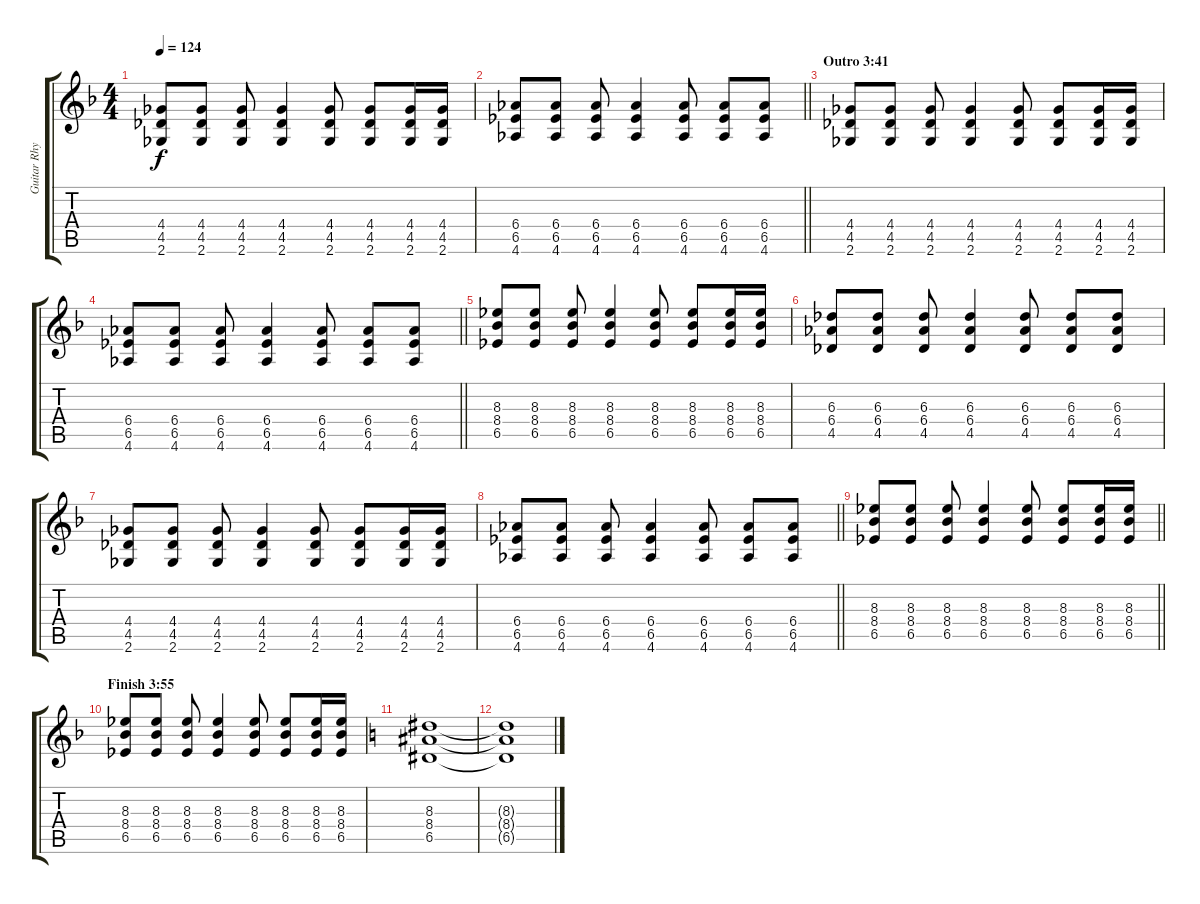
\track ("Guitar Rhythm" "Guitar Rhy") {instrument electricguitarclean}
\staff {score tabs}
\tuning (E4 B3 G3 D3 A2 E2) {hide}
\ts (4 4)
\tempo 124
\clef g2
\ks f
(4.4 4.5 2.6).8{dy f} (4.4 4.5 2.6).8 (4.4 4.5 2.6).8 (4.4 4.5 2.6).4 (4.4 4.5 2.6).8 (4.4 4.5 2.6).8 (4.4 4.5 2.6).16 (4.4 4.5 2.6).16 |
\barLineRight lightlight
(6.4 6.5 4.6).8 (6.4 6.5 4.6).8 (6.4 6.5 4.6).8 (6.4 6.5 4.6).4 (6.4 6.5 4.6).8 (6.4 6.5 4.6).8 (6.4 6.5 4.6).8 |
\section ("" "Outro 3:41")
(4.4 4.5 2.6).8 (4.4 4.5 2.6).8 (4.4 4.5 2.6).8 (4.4 4.5 2.6).4 (4.4 4.5 2.6).8 (4.4 4.5 2.6).8 (4.4 4.5 2.6).16 (4.4 4.5 2.6).16 |
\barLineRight lightlight
(6.4 6.5 4.6).8 (6.4 6.5 4.6).8 (6.4 6.5 4.6).8 (6.4 6.5 4.6).4 (6.4 6.5 4.6).8 (6.4 6.5 4.6).8 (6.4 6.5 4.6).8 |
(8.3 8.4 6.5).8 (8.3 8.4 6.5).8 (8.3 8.4 6.5).8 (8.3 8.4 6.5).4 (8.3 8.4 6.5).8 (8.3 8.4 6.5).8 (8.3 8.4 6.5).16 (8.3 8.4 6.5).16 |
(6.3 6.4 4.5).8 (6.3 6.4 4.5).8 (6.3 6.4 4.5).8 (6.3 6.4 4.5).4 (6.3 6.4 4.5).8 (6.3 6.4 4.5).8 (6.3 6.4 4.5).8 |
(4.4 4.5 2.6).8 (4.4 4.5 2.6).8 (4.4 4.5 2.6).8 (4.4 4.5 2.6).4 (4.4 4.5 2.6).8 (4.4 4.5 2.6).8 (4.4 4.5 2.6).16 (4.4 4.5 2.6).16 |
\barLineRight lightlight
(6.4 6.5 4.6).8 (6.4 6.5 4.6).8 (6.4 6.5 4.6).8 (6.4 6.5 4.6).4 (6.4 6.5 4.6).8 (6.4 6.5 4.6).8 (6.4 6.5 4.6).8 |
\barLineRight lightlight
(8.3 8.4 6.5).8 (8.3 8.4 6.5).8 (8.3 8.4 6.5).8 (8.3 8.4 6.5).4 (8.3 8.4 6.5).8 (8.3 8.4 6.5).8 (8.3 8.4 6.5).16 (8.3 8.4 6.5).16 |
\section ("" "Finish 3:55")
(8.3 8.4 6.5).8 (8.3 8.4 6.5).8 (8.3 8.4 6.5).8 (8.3 8.4 6.5).4 (8.3 8.4 6.5).8 (8.3 8.4 6.5).8 (8.3 8.4 6.5).16 (8.3 8.4 6.5).16 |
\ks c
(8.3 8.4 6.5).1 |
(8.3{t} 8.4{t} 6.5{t}).1
